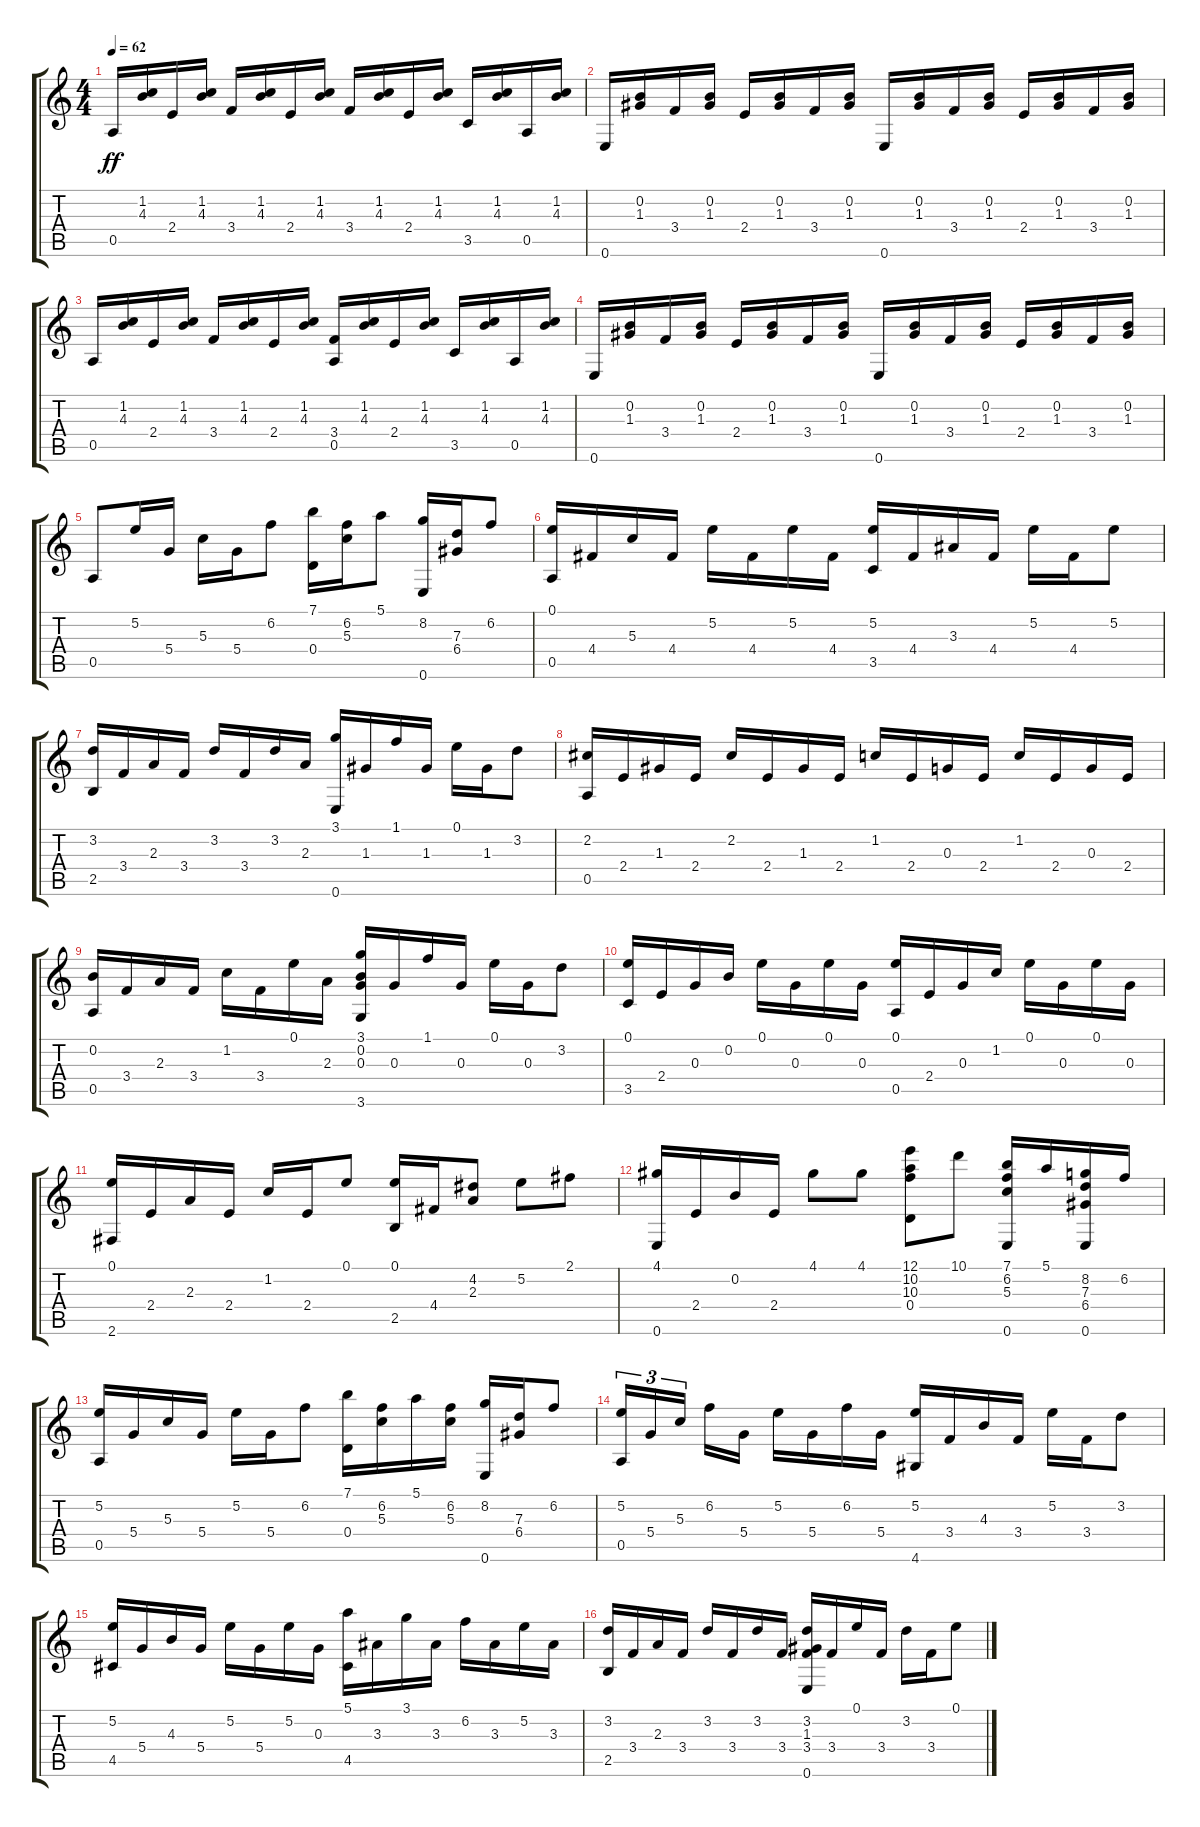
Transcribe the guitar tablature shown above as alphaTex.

\track "" {instrument acousticguitarnylon}
\staff {score tabs}
\tuning (E4 B3 G3 D3 A2 E2) {hide}
\ts (4 4)
\tempo 62
\clef g2
\ks c
0.5.16{dy ff instrument acousticguitarnylon} (1.2 4.3).16 2.4.16 (1.2 4.3).16 3.4.16 (1.2 4.3).16 2.4.16 (1.2 4.3).16 3.4.16 (1.2 4.3).16 2.4.16 (1.2 4.3).16 3.5.16 (1.2 4.3).16 0.5.16 (1.2 4.3).16 |
0.6.16 (0.2 1.3).16 3.4.16 (0.2 1.3).16 2.4.16 (0.2 1.3).16 3.4.16 (0.2 1.3).16 0.6.16 (0.2 1.3).16 3.4.16 (0.2 1.3).16 2.4.16 (0.2 1.3).16 3.4.16 (0.2 1.3).16 |
0.5.16 (1.2 4.3).16 2.4.16 (1.2 4.3).16 3.4.16 (1.2 4.3).16 2.4.16 (1.2 4.3).16 (3.4 0.5).16 (1.2 4.3).16 2.4.16 (1.2 4.3).16 3.5.16 (1.2 4.3).16 0.5.16 (1.2 4.3).16 |
0.6.16 (0.2 1.3).16 3.4.16 (0.2 1.3).16 2.4.16 (0.2 1.3).16 3.4.16 (0.2 1.3).16 0.6.16 (0.2 1.3).16 3.4.16 (0.2 1.3).16 2.4.16 (0.2 1.3).16 3.4.16 (0.2 1.3).16 |
0.5.8 5.2.16 5.4.16 5.3.16 5.4.16 6.2.8 (7.1 0.4).16 (6.2 5.3).16 5.1.8 (8.2 0.6).16 (7.3 6.4).16 6.2.8 |
(0.1 0.5).16 4.4.16 5.3.16 4.4.16 5.2.16 4.4.16 5.2.16 4.4.16 (5.2 3.5).16 4.4.16 3.3.16 4.4.16 5.2.16 4.4.16 5.2.8 |
(3.2 2.5).16 3.4.16 2.3.16 3.4.16 3.2.16 3.4.16 3.2.16 2.3.16 (3.1 0.6).16 1.3.16 1.1.16 1.3.16 0.1.16 1.3.16 3.2.8 |
(2.2 0.5).16 2.4.16 1.3.16 2.4.16 2.2.16 2.4.16 1.3.16 2.4.16 1.2.16 2.4.16 0.3.16 2.4.16 1.2.16 2.4.16 0.3.16 2.4.16 |
(0.2 0.5).16 3.4.16 2.3.16 3.4.16 1.2.16 3.4.16 0.1.16 2.3.16 (3.1 0.2 0.3 3.6).16 0.3.16 1.1.16 0.3.16 0.1.16 0.3.16 3.2.8 |
(0.1 3.5).16 2.4.16 0.3.16 0.2.16 0.1.16 0.3.16 0.1.16 0.3.16 (0.1 0.5).16 2.4.16 0.3.16 1.2.16 0.1.16 0.3.16 0.1.16 0.3.16 |
(0.1 2.6).16 2.4.16 2.3.16 2.4.16 1.2.16 2.4.16 0.1.8 (0.1 2.5).16 4.4.16 (4.2 2.3).8 5.2.8 2.1.8 |
(4.1 0.6).16 2.4.16 0.2.16 2.4.16 4.1.8 4.1.8 (12.1 10.2 10.3 0.4).8 10.1.8 (7.1 6.2 5.3 0.6).16 5.1.16 (8.2 7.3 6.4 0.6).16 6.2.16 |
(5.2 0.5).16 5.4.16 5.3.16 5.4.16 5.2.16 5.4.16 6.2.8 (7.1 0.4).16 (6.2 5.3).16 5.1.16 (6.2 5.3).16 (8.2 0.6).16 (7.3 6.4).16 6.2.8 |
(5.2 0.5).16{tu (3 2)} 5.4.16{tu (3 2)} 5.3.16{tu (3 2)} 6.2.16 5.4.16 5.2.16 5.4.16 6.2.16 5.4.16 (5.2 4.6).16 3.4.16 4.3.16 3.4.16 5.2.16 3.4.16 3.2.8 |
(5.2 4.5).16 5.4.16 4.3.16 5.4.16 5.2.16 5.4.16 5.2.16 0.3.16 (5.1 4.5).16 3.3.16 3.1.16 3.3.16 6.2.16 3.3.16 5.2.16 3.3.16 |
(3.2 2.5).16 3.4.16 2.3.16 3.4.16 3.2.16 3.4.16 3.2.16 3.4.16 (3.2 1.3 3.4 0.6).16 3.4.16 0.1.16 3.4.16 3.2.16 3.4.16 0.1.8
